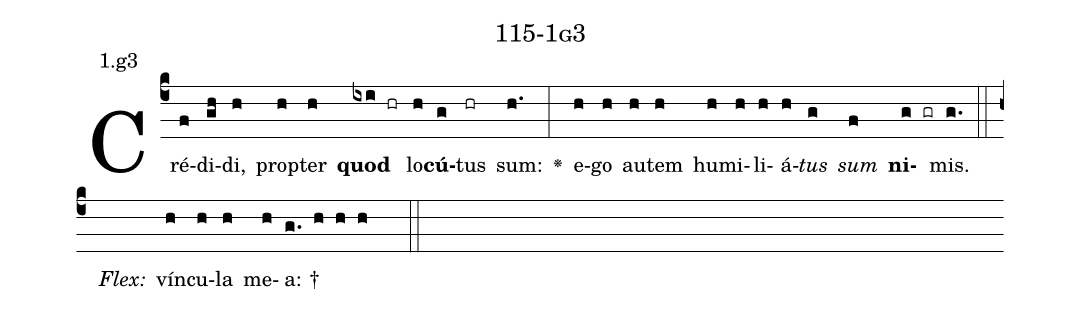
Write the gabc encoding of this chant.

name: 115-1g3;
annotation: 1.g3;
%%
(c4)Cré(f)di(gh)di,(h) prop(h)ter(h) <b>quod</b>(ixi hr) lo(h)<b>cú</b>(g)tus(hr) sum:(h.) <v>\greheightstar</v>(:) e(h)go(h) au(h)tem(h) hu(h)mi(h)li(h)á(h)<i>tus</i>(g) <i>sum</i>(f) <b>ni</b>(g gr)mis.(g.) (::)
<i>Flex:</i>()  vín(h)cu(h)la(h) me(h)a: †(g. h h h  ::)

%E(h) u(h) o(g) u(f) a(g) e.(g.) (::)
